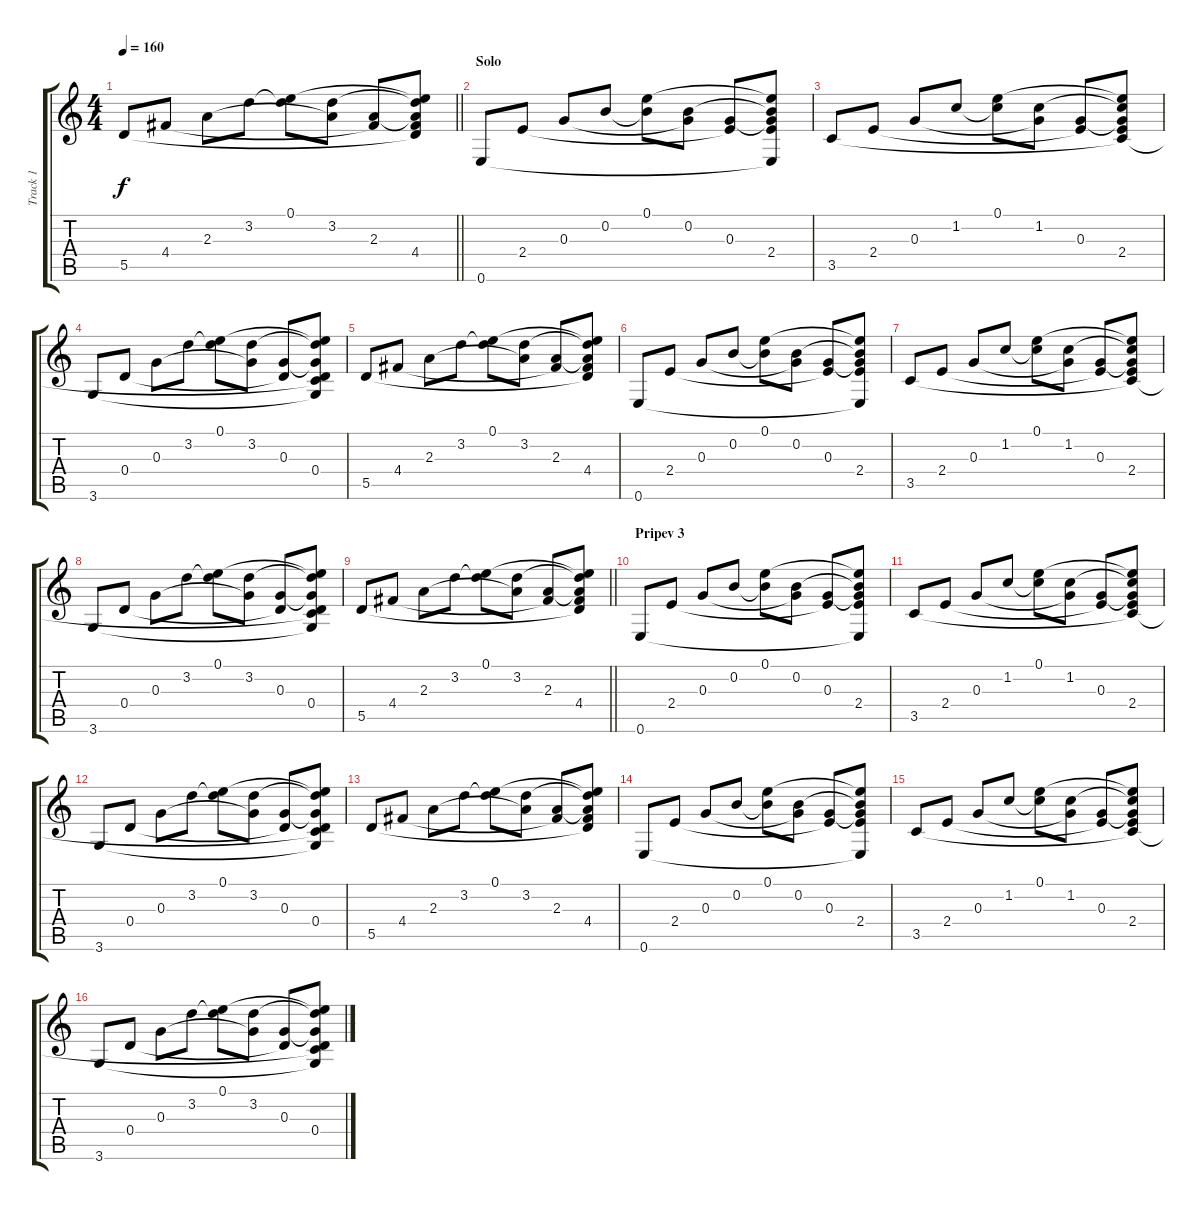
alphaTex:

\track ("Track 1" "Track 1") {instrument acousticguitarsteel}
\staff {score tabs}
\tuning (E4 B3 G3 D3 A2 E2) {hide}
\ts (4 4)
\tempo 160
\clef g2
\barLineRight lightlight
\ks c
5.5.8{dy f} 4.4.8 2.3.8 3.2.8 (0.1 3.2{t}).8 (3.2 2.3{t}).8 (2.3 4.4{t}).8 (0.1{t} 3.2{t} 2.3{t} 4.4 5.5{t}).8 |
\section ("" "Solo")
0.6.8 2.4.8 0.3.8 0.2.8 (0.1 0.2{t}).8 (0.2 0.3{t}).8 (0.3 2.4{t}).8 (0.1{t} 0.2{t} 0.3{t} 2.4 0.6{t}).8 |
3.5.8 2.4.8 0.3.8 1.2.8 (0.1 1.2{t}).8 (1.2 0.3{t}).8 (0.3 2.4{t}).8 (0.1{t} 1.2{t} 0.3{t} 2.4 3.5{t}).8 |
3.6.8 0.4.8 0.3.8 3.2.8 (0.1 3.2{t}).8 (3.2 0.3{t}).8 (0.3 0.4{t}).8 (0.1{t} 3.2{t} 0.3{t} 0.4 3.5{t} 3.6{t}).8 |
5.5.8 4.4.8 2.3.8 3.2.8 (0.1 3.2{t}).8 (3.2 2.3{t}).8 (2.3 4.4{t}).8 (0.1{t} 3.2{t} 2.3{t} 4.4 5.5{t}).8 |
0.6.8 2.4.8 0.3.8 0.2.8 (0.1 0.2{t}).8 (0.2 0.3{t}).8 (0.3 2.4{t}).8 (0.1{t} 0.2{t} 0.3{t} 2.4 0.6{t}).8 |
3.5.8 2.4.8 0.3.8 1.2.8 (0.1 1.2{t}).8 (1.2 0.3{t}).8 (0.3 2.4{t}).8 (0.1{t} 1.2{t} 0.3{t} 2.4 3.5{t}).8 |
3.6.8 0.4.8 0.3.8 3.2.8 (0.1 3.2{t}).8 (3.2 0.3{t}).8 (0.3 0.4{t}).8 (0.1{t} 3.2{t} 0.3{t} 0.4 3.5{t} 3.6{t}).8 |
\barLineRight lightlight
5.5.8 4.4.8 2.3.8 3.2.8 (0.1 3.2{t}).8 (3.2 2.3{t}).8 (2.3 4.4{t}).8 (0.1{t} 3.2{t} 2.3{t} 4.4 5.5{t}).8 |
\section ("" "Pripev 3")
0.6.8 2.4.8 0.3.8 0.2.8 (0.1 0.2{t}).8 (0.2 0.3{t}).8 (0.3 2.4{t}).8 (0.1{t} 0.2{t} 0.3{t} 2.4 0.6{t}).8 |
3.5.8 2.4.8 0.3.8 1.2.8 (0.1 1.2{t}).8 (1.2 0.3{t}).8 (0.3 2.4{t}).8 (0.1{t} 1.2{t} 0.3{t} 2.4 3.5{t}).8 |
3.6.8 0.4.8 0.3.8 3.2.8 (0.1 3.2{t}).8 (3.2 0.3{t}).8 (0.3 0.4{t}).8 (0.1{t} 3.2{t} 0.3{t} 0.4 3.5{t} 3.6{t}).8 |
5.5.8 4.4.8 2.3.8 3.2.8 (0.1 3.2{t}).8 (3.2 2.3{t}).8 (2.3 4.4{t}).8 (0.1{t} 3.2{t} 2.3{t} 4.4 5.5{t}).8 |
0.6.8 2.4.8 0.3.8 0.2.8 (0.1 0.2{t}).8 (0.2 0.3{t}).8 (0.3 2.4{t}).8 (0.1{t} 0.2{t} 0.3{t} 2.4 0.6{t}).8 |
3.5.8 2.4.8 0.3.8 1.2.8 (0.1 1.2{t}).8 (1.2 0.3{t}).8 (0.3 2.4{t}).8 (0.1{t} 1.2{t} 0.3{t} 2.4 3.5{t}).8 |
3.6.8 0.4.8 0.3.8 3.2.8 (0.1 3.2{t}).8 (3.2 0.3{t}).8 (0.3 0.4{t}).8 (0.1{t} 3.2{t} 0.3{t} 0.4 3.5{t} 3.6{t}).8
